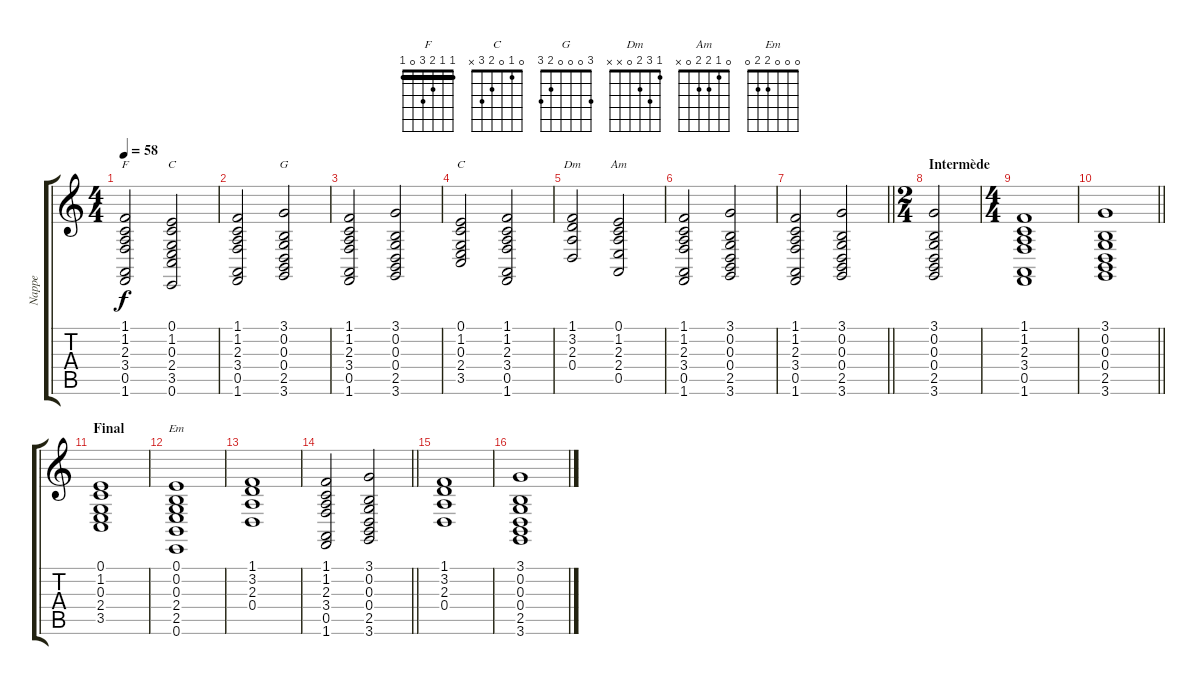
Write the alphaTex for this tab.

\track ("Nappe " "Nappe ") {instrument choiraahs}
\staff {score tabs}
\tuning (E4 B3 G3 D3 A2 E2) {hide}
\chord ("F" 1 1 2 3 0 1) {barre 1}
\chord ("C" 0 1 0 2 3 0)
\chord ("G" 3 0 0 0 2 3)
\chord ("C" 0 1 0 2 3 x)
\chord ("Dm" 1 3 2 0 x x)
\chord ("Am" 0 1 2 2 0 x)
\chord ("Em" 0 0 0 2 2 0)
\ts (4 4)
\tempo 58
\clef g2
\ks c
(1.1 1.2 2.3 3.4 0.5 1.6).2{ch "F" dy f} (0.1 1.2 0.3 2.4 3.5 0.6).2{ch "C"} |
(1.1 1.2 2.3 3.4 0.5 1.6).2 (3.1 0.2 0.3 0.4 2.5 3.6).2{ch "G"} |
(1.1 1.2 2.3 3.4 0.5 1.6).2 (3.1 0.2 0.3 0.4 2.5 3.6).2 |
(0.1 1.2 0.3 2.4 3.5).2{ch "C"} (1.1 1.2 2.3 3.4 0.5 1.6).2 |
(1.1 3.2 2.3 0.4).2{ch "Dm"} (0.1 1.2 2.3 2.4 0.5).2{ch "Am"} |
(1.1 1.2 2.3 3.4 0.5 1.6).2 (3.1 0.2 0.3 0.4 2.5 3.6).2 |
\barLineRight lightlight
(1.1 1.2 2.3 3.4 0.5 1.6).2 (3.1 0.2 0.3 0.4 2.5 3.6).2 |
\ts (2 4)
\section ("" "Intermède")
(3.1 0.2 0.3 0.4 2.5 3.6).2 |
\ts (4 4)
(1.1 1.2 2.3 3.4 0.5 1.6).1 |
\barLineRight lightlight
(3.1 0.2 0.3 0.4 2.5 3.6).1 |
\section ("" "Final")
(0.1 1.2 0.3 2.4 3.5).1 |
(0.1 0.2 0.3 2.4 2.5 0.6).1{ch "Em"} |
(1.1 3.2 2.3 0.4).1 |
\barLineRight lightlight
(1.1 1.2 2.3 3.4 0.5 1.6).2 (3.1 0.2 0.3 0.4 2.5 3.6).2 |
(1.1 3.2 2.3 0.4).1 |
(3.1 0.2 0.3 0.4 2.5 3.6).1
